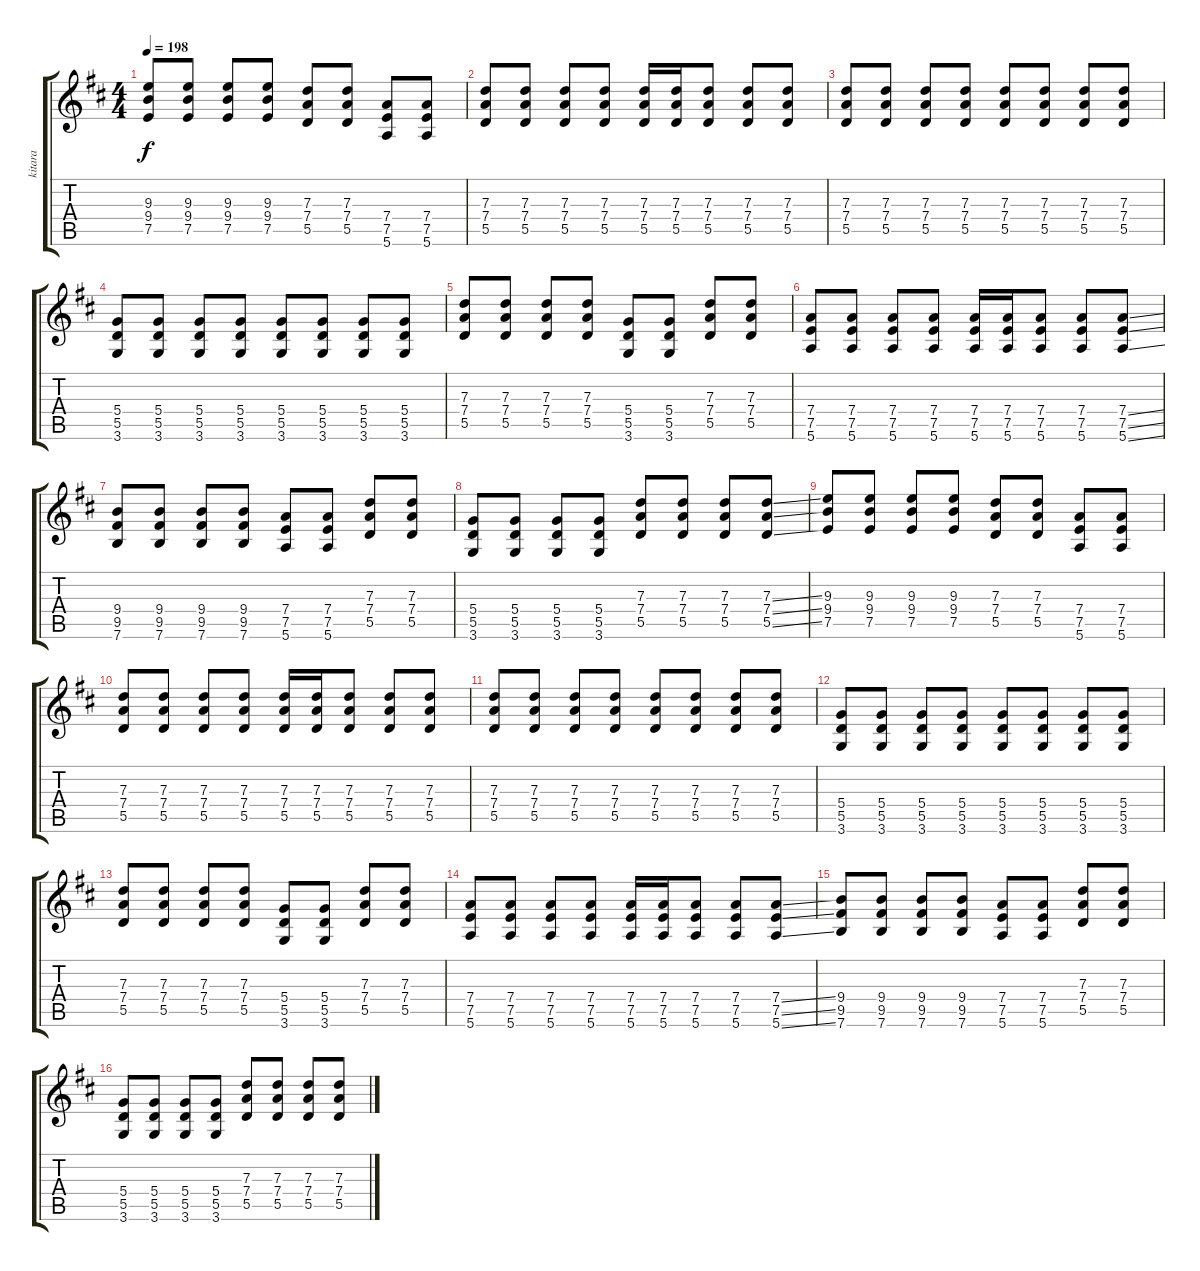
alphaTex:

\track ("kitara" "kitara") {instrument distortionguitar}
\staff {score tabs}
\tuning (E4 B3 G3 D3 A2 E2) {hide}
\ts (4 4)
\tempo 198
\clef g2
\ks d
(9.3 9.4 7.5).8{dy f} (9.3 9.4 7.5).8 (9.3 9.4 7.5).8 (9.3 9.4 7.5).8 (7.3 7.4 5.5).8 (7.3 7.4 5.5).8 (7.4 7.5 5.6).8 (7.4 7.5 5.6).8 |
(7.3 7.4 5.5).8 (7.3 7.4 5.5).8 (7.3 7.4 5.5).8 (7.3 7.4 5.5).8 (7.3 7.4 5.5).16 (7.3 7.4 5.5).16 (7.3 7.4 5.5).8 (7.3 7.4 5.5).8 (7.3 7.4 5.5).8 |
(7.3 7.4 5.5).8 (7.3 7.4 5.5).8 (7.3 7.4 5.5).8 (7.3 7.4 5.5).8 (7.3 7.4 5.5).8 (7.3 7.4 5.5).8 (7.3 7.4 5.5).8 (7.3 7.4 5.5).8 |
(5.4 5.5 3.6).8 (5.4 5.5 3.6).8 (5.4 5.5 3.6).8 (5.4 5.5 3.6).8 (5.4 5.5 3.6).8 (5.4 5.5 3.6).8 (5.4 5.5 3.6).8 (5.4 5.5 3.6).8 |
(7.3 7.4 5.5).8 (7.3 7.4 5.5).8 (7.3 7.4 5.5).8 (7.3 7.4 5.5).8 (5.4 5.5 3.6).8 (5.4 5.5 3.6).8 (7.3 7.4 5.5).8 (7.3 7.4 5.5).8 |
(7.4 7.5 5.6).8 (7.4 7.5 5.6).8 (7.4 7.5 5.6).8 (7.4 7.5 5.6).8 (7.4 7.5 5.6).16 (7.4 7.5 5.6).16 (7.4 7.5 5.6).8 (7.4 7.5 5.6).8 (7.4{ss} 7.5{ss} 5.6{ss}).8 |
(9.4 9.5 7.6).8 (9.4 9.5 7.6).8 (9.4 9.5 7.6).8 (9.4 9.5 7.6).8 (7.4 7.5 5.6).8 (7.4 7.5 5.6).8 (7.3 7.4 5.5).8 (7.3 7.4 5.5).8 |
(5.4 5.5 3.6).8 (5.4 5.5 3.6).8 (5.4 5.5 3.6).8 (5.4 5.5 3.6).8 (7.3 7.4 5.5).8 (7.3 7.4 5.5).8 (7.3 7.4 5.5).8 (7.3{ss} 7.4{ss} 5.5{ss}).8 |
(9.3 9.4 7.5).8 (9.3 9.4 7.5).8 (9.3 9.4 7.5).8 (9.3 9.4 7.5).8 (7.3 7.4 5.5).8 (7.3 7.4 5.5).8 (7.4 7.5 5.6).8 (7.4 7.5 5.6).8 |
(7.3 7.4 5.5).8 (7.3 7.4 5.5).8 (7.3 7.4 5.5).8 (7.3 7.4 5.5).8 (7.3 7.4 5.5).16 (7.3 7.4 5.5).16 (7.3 7.4 5.5).8 (7.3 7.4 5.5).8 (7.3 7.4 5.5).8 |
(7.3 7.4 5.5).8 (7.3 7.4 5.5).8 (7.3 7.4 5.5).8 (7.3 7.4 5.5).8 (7.3 7.4 5.5).8 (7.3 7.4 5.5).8 (7.3 7.4 5.5).8 (7.3 7.4 5.5).8 |
(5.4 5.5 3.6).8 (5.4 5.5 3.6).8 (5.4 5.5 3.6).8 (5.4 5.5 3.6).8 (5.4 5.5 3.6).8 (5.4 5.5 3.6).8 (5.4 5.5 3.6).8 (5.4 5.5 3.6).8 |
(7.3 7.4 5.5).8 (7.3 7.4 5.5).8 (7.3 7.4 5.5).8 (7.3 7.4 5.5).8 (5.4 5.5 3.6).8 (5.4 5.5 3.6).8 (7.3 7.4 5.5).8 (7.3 7.4 5.5).8 |
(7.4 7.5 5.6).8 (7.4 7.5 5.6).8 (7.4 7.5 5.6).8 (7.4 7.5 5.6).8 (7.4 7.5 5.6).16 (7.4 7.5 5.6).16 (7.4 7.5 5.6).8 (7.4 7.5 5.6).8 (7.4{ss} 7.5{ss} 5.6{ss}).8 |
(9.4 9.5 7.6).8 (9.4 9.5 7.6).8 (9.4 9.5 7.6).8 (9.4 9.5 7.6).8 (7.4 7.5 5.6).8 (7.4 7.5 5.6).8 (7.3 7.4 5.5).8 (7.3 7.4 5.5).8 |
(5.4 5.5 3.6).8 (5.4 5.5 3.6).8 (5.4 5.5 3.6).8 (5.4 5.5 3.6).8 (7.3 7.4 5.5).8 (7.3 7.4 5.5).8 (7.3 7.4 5.5).8 (7.3{ss} 7.4{ss} 5.5{ss}).8
